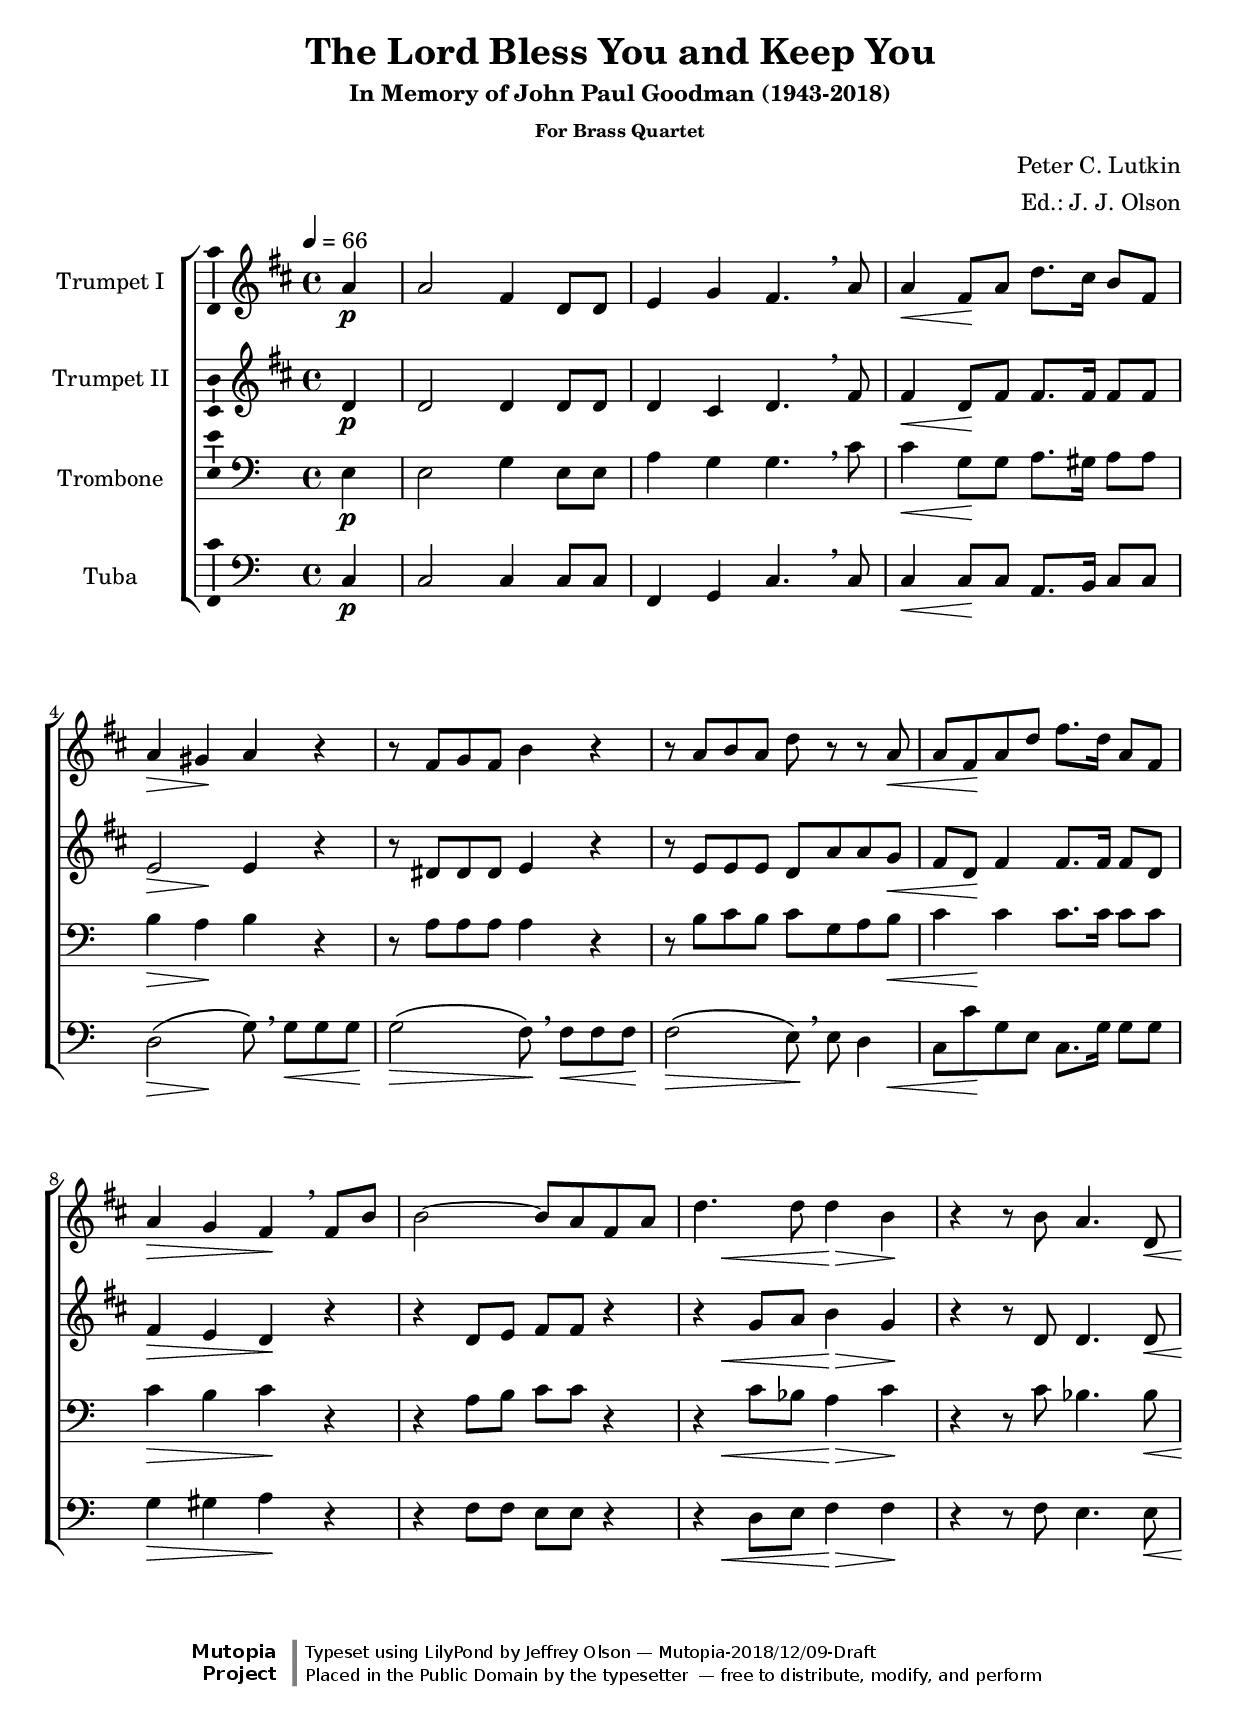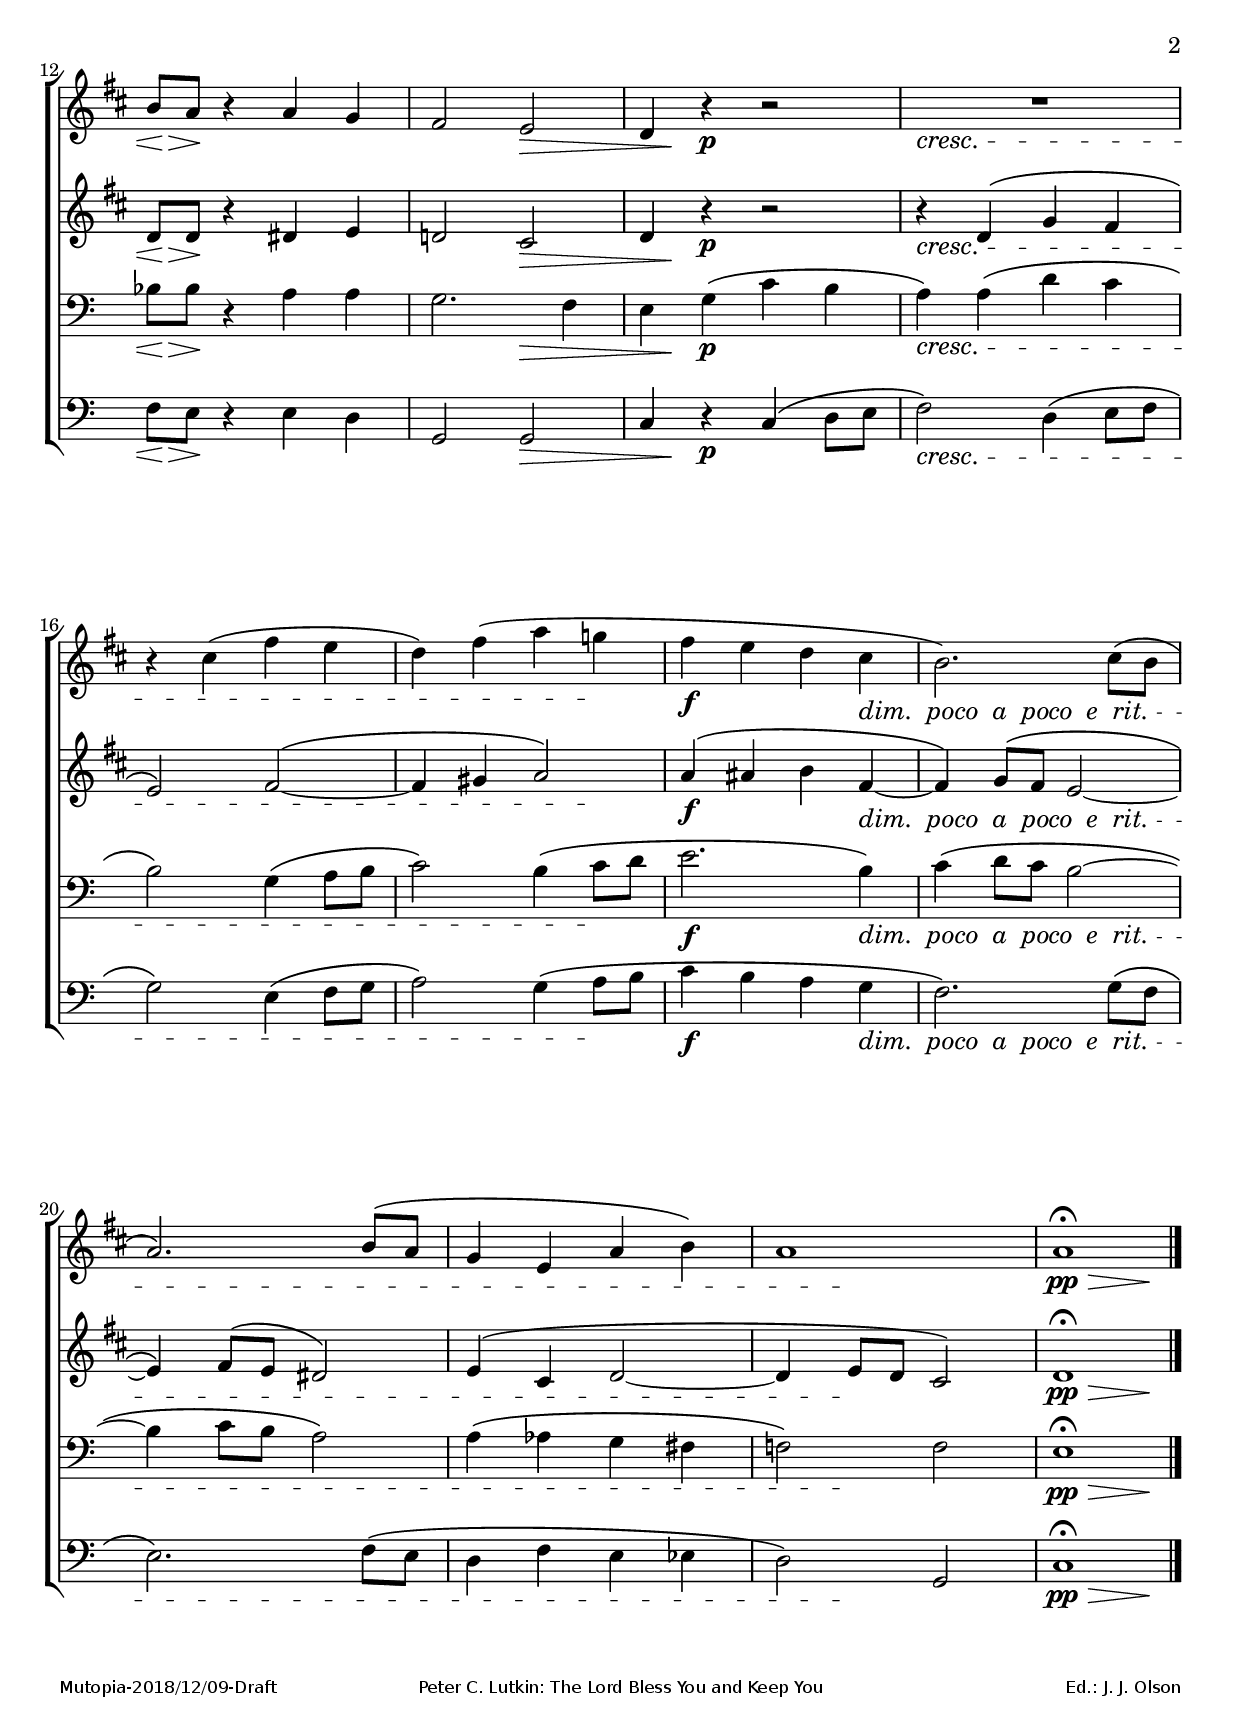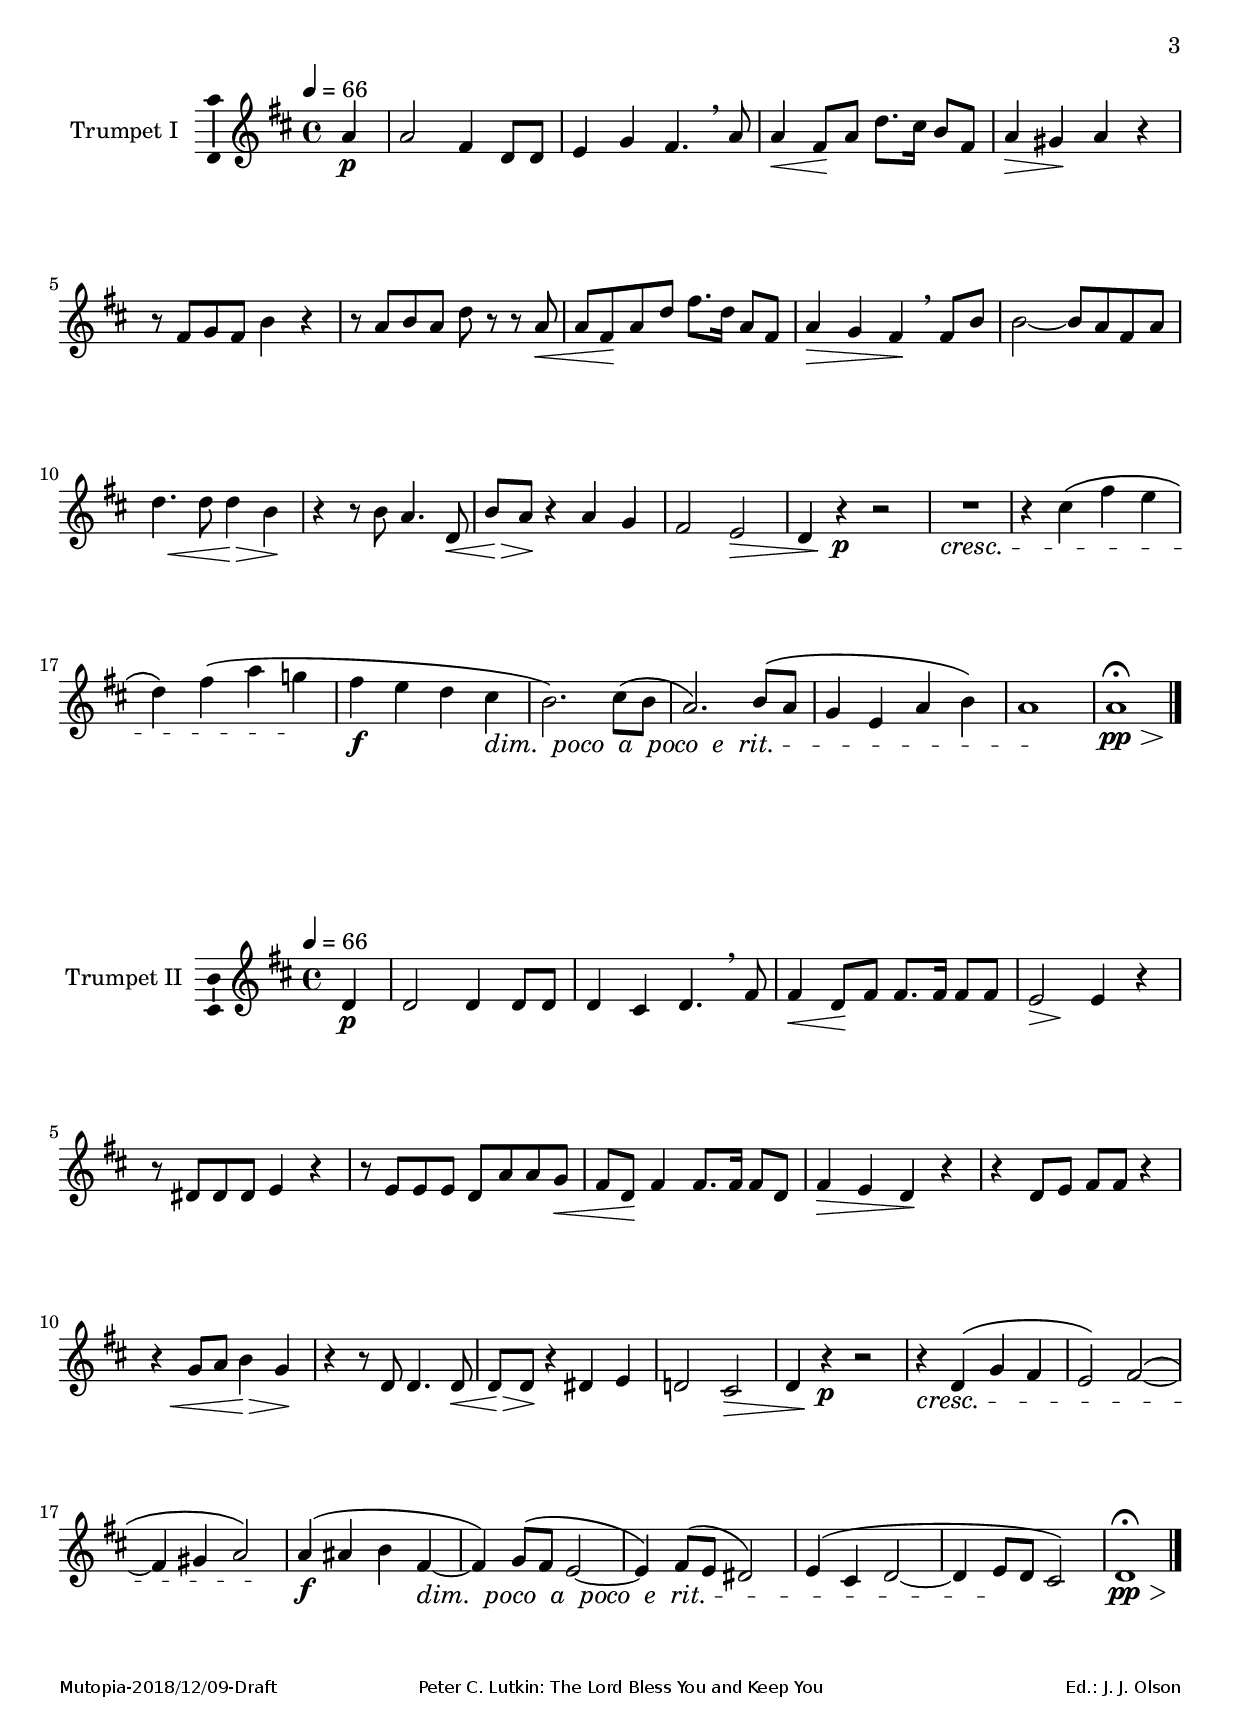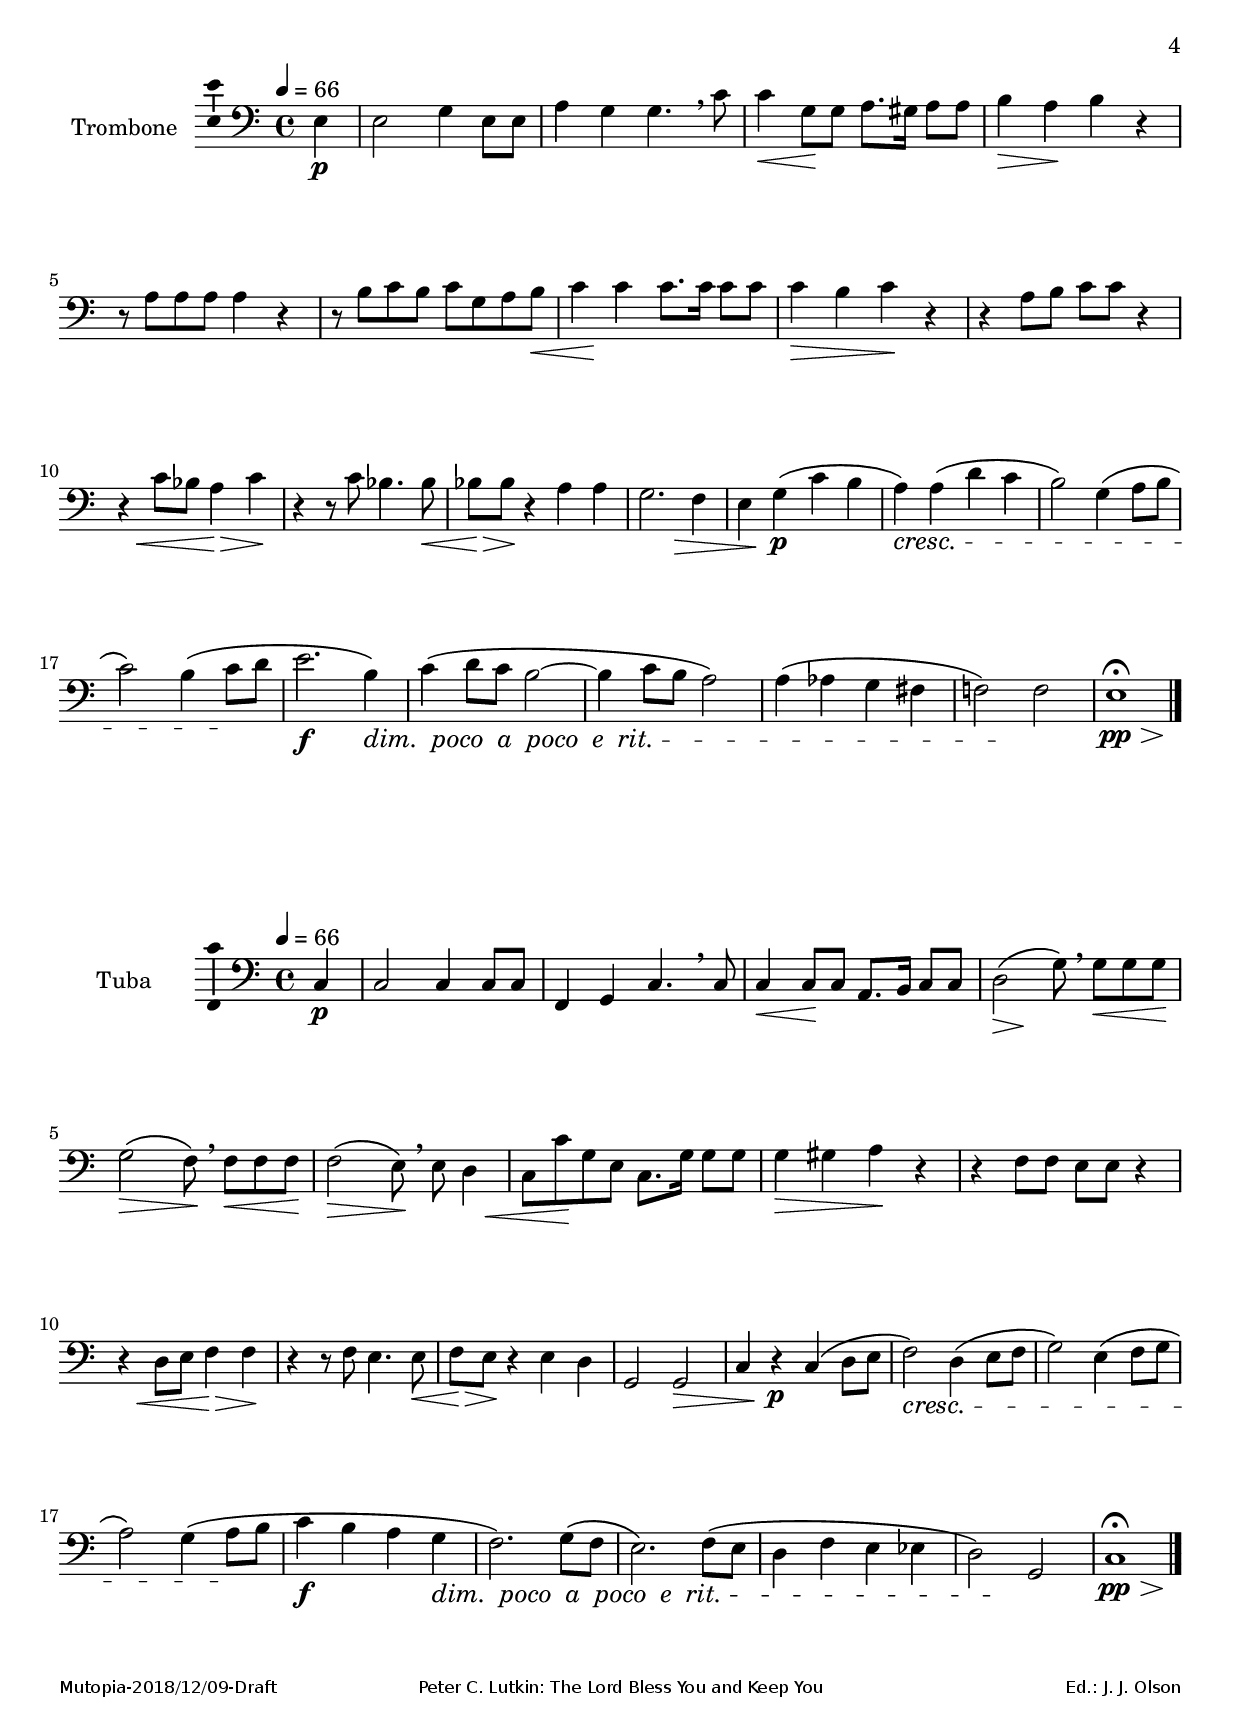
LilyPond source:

\version "2.18.2"

\header {
 title = "The Lord Bless You and Keep You"
 subtitle = \markup { \smaller "In Memory of John Paul Goodman (1943-2018)" }
 subsubtitle = \markup { \smaller "For Brass Quartet" }
 composer = "Peter C. Lutkin"
 arranger = "Ed.: J. J. Olson"
 date = "1900"
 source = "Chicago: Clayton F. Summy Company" % IMSLP525535
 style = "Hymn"
 mytagline = ##f

 %            o_
 %       (\___\/_____/)
 %  ~ ~ ~ ~ ~ / ~ ~ ~ ~ ~ ~ ~
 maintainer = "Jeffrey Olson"
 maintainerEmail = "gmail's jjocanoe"
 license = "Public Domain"

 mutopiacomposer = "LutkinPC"
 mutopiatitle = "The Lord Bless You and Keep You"
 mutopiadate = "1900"
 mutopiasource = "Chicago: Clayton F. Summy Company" % IMSLP525535
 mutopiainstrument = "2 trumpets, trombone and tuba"
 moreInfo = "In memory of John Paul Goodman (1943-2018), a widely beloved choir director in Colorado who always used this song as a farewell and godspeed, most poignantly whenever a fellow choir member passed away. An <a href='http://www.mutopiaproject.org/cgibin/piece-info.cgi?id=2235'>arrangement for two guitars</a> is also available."

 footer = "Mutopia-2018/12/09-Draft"
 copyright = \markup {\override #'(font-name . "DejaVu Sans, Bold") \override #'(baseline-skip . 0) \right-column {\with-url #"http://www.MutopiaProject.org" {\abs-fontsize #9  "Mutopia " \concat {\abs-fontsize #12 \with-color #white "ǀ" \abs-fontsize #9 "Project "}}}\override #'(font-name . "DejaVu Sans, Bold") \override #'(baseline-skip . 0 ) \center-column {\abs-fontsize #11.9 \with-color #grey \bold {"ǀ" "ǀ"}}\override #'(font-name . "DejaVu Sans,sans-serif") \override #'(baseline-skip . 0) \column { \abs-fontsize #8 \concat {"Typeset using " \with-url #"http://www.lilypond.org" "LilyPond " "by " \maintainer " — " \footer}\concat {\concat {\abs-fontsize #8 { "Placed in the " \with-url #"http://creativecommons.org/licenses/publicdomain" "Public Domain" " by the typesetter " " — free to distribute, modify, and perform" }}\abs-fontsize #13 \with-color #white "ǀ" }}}
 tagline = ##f
 comptitle = \markup { \concat { \composer ": " \title } }
 myfoot = \markup{ \override #'(font-name . "DejaVu Sans,sans-serif") \column { \vspace #2 \abs-fontsize #8 \fill-line { \line { \footer } \line { \comptitle } \line { \arranger } } } }
}


\paper{
  %page-count = #6
  %#(set-paper-size "a4")      %uncomment to test specific paper size
  %#(set-paper-size "letter")  %uncomment to test specific paper size
  indent = \indent + 8\mm
  top-margin = 8\mm
  bottom-margin = 8\mm
  ragged-last-bottom = ##f
  print-first-page-number = ##f
  evenHeaderMarkup = \oddHeaderMarkup % so all page numbers to right
  oddFooterMarkup = \markup { \column {
      \fill-line { \on-the-fly #first-page \column { \vspace #2 \fromproperty #'header:copyright } } 
      \fill-line { \on-the-fly #not-first-page \fromproperty #'header:myfoot }
    }
  }
  evenFooterMarkup = \oddFooterMarkup
}



% function to color notes that are near or out of range
#(define (color-pitch-range grob max-pitch hi-pitch lo-pitch min-pitch) 
  (let ((pitch (ly:event-property (event-cause grob) 'pitch) ))
    (if pitch
      (if (ly:pitch<? max-pitch pitch) (x11-color 'red)
        (if (ly:pitch<? pitch min-pitch) (x11-color 'blue)
          (if (ly:pitch<? hi-pitch pitch) (x11-color 'orange)
            (if (ly:pitch<? pitch lo-pitch) (x11-color 'green)
) ) ) ) ) ) )

% pitch limits for brass quartet
% absolute max and min attainable 
% comfortably attainable hi and lo 

#(define (trumpet-Bb-pitch-range grob) 
   (let ((max-pitch (ly:make-pitch  2 3 SHARP  ) )  ; F#6
         (hi-pitch  (ly:make-pitch  1 6 FLAT   ) )  ; Bb5
         (lo-pitch  (ly:make-pitch -1 2 NATURAL) )  ; E3
         (min-pitch (ly:make-pitch -1 2 NATURAL) )) ; E3
     (color-pitch-range grob max-pitch hi-pitch lo-pitch min-pitch)))

#(define (trombone-Bb-pitch-range grob) 
   (let ((max-pitch (ly:make-pitch  1 1 NATURAL) )  ; D5
         (hi-pitch  (ly:make-pitch  0 3 NATURAL) )  ; F4
         (lo-pitch  (ly:make-pitch -2 6 FLAT   ) )  ; Bb2
         (min-pitch (ly:make-pitch -2 6 FLAT   ) )) ; Bb2
     (color-pitch-range grob max-pitch hi-pitch lo-pitch min-pitch)))

#(define (tuba-F-pitch-range grob) 
   (let ((max-pitch (ly:make-pitch  0 5 NATURAL) )  ; A4
         (hi-pitch  (ly:make-pitch  0 3 NATURAL) )  ; F4
         (lo-pitch  (ly:make-pitch -3 6 NATURAL) )  ; B1
         (min-pitch (ly:make-pitch -3 3 NATURAL) )) ; F1
     (color-pitch-range grob max-pitch hi-pitch lo-pitch min-pitch)))

% tempo/dynamics
acl = _\markup { \smaller \italic "accel." }
rit = _\markup { \smaller \italic "rit." }
dim = _\markup { \smaller \italic "dim." }
crc = _\markup { \smaller \italic "cresc." }
dol = ^\markup { \center-align \smaller \italic "dolce" }
dcf = _\markup { \smaller \italic "D.C." }
fin = _\markup { \smaller \italic "Fin" }
pco = _\markup { \smaller \italic "poco" }
ahh = _\markup { \smaller \italic "a" }
ehh = _\markup { \smaller \italic "e" }

global = {
  \key c \major
  \time 4/4
  \tempo 4=66
}


soprano = \transpose c d {
  \transposition bes
  \global
  \partial 4 { g'4 } | %0
  g'2 e'4 c'8 c' | %1
  d'4 f' e'4. \breathe g'8 | %2
  g'4 e'8 g' c''8. b'16 a'8 e' | %3
  g'4 fis' g' r | %4
  
  r8 e' f' e' a'4 r | %5
  r8 g' a' g' c'' r r g' | %6
  g'8 e' g' c'' e''8. c''16 g'8 e' | %7
  g'4 f' e' \breathe e'8 a' | %8
  a'2~ a'8 g' e' g' | %9
  c''4. c''8 c''4 a' | %10
  r4 r8 a' g'4. c'8 | %11
  a'8 g' r4 g' f' | %12
  e'2 d' | %13
  
  c'4 r r2 | %14
  R1 | %15
  r4 b'\( e'' d'' | %16
  c''4\) e''\( g'' f''! | %17
  e''4 d'' c'' b' | %18
  a'2.\) b'8\( a' | %19
  g'2.\) a'8\( g' | %20
  f'4 d' g' a'\) | %21
  g'1 | %22
  g'1\fermata | %23
  \bar "|."
  
}

alto = \transpose c d {
  \transposition bes
  \global
  \partial 4 { c'4 } | %0
  c'2 c'4 c'8 c' | %1
  c'4 b c'4. \breathe e'8 | %2
  e'4 c'8 e' e'8. e'16 e'8 e' | %3
  d'2 d'4 r | %4
  
  r8 cis' cis' cis' d'4 r | %5
  r8 d' d' d' c' g' g' f' | %6
  e'8 c' e'4 e'8. e'16 e'8 c' | %7
  e'4 d' c' r | %8
  r4 c'8 d' e' e' r4 | %9
  r4 f'8 g' a'4 f' | %10
  r4 r8 c'8 c'4. c'8 | %11
  c'8 c' r4 cis' d' | %12
  c'!2 b | %13
  
  c'4 r r2 | %14
  r4 c'^\( f' e' | %15
  d'2\) e'~^\( | %16
  e'4 fis' g'2\) | %17
  g'4\( gis' a' e'~ | %18
  e'4\) f'8^\( e' d'2~ | %19
  d'4\) e'8^\( d' cis'2\) | %20
  d'4^\( b c'2~ | %21
  c'4 d'8 c' b2\) | %22
  c'1\fermata | %23
  \bar "|."
}

tenor = \transpose c c {
  \global
  \clef "bass"
  \partial 4 { e4 } | %0
  e2 g4 e8 e | %1
  a4 g g4. \breathe c'8 | %2
  c'4 g8 g a8. gis16 a8 a | %3
  b4 a b r | %4
  
  r8 a a a a4 r | %5
  r8 b c' b c' g a b | %6
  c'4 c' c'8. c'16 c'8 c' | %7
  c'4 b c' r | %8
  r4 a8 b c' c' r4 | %9
  r4 c'8 bes a4 c' | %10
  r4 r8 c' bes4. bes8 | %11
  bes8 bes r4 a a | %12
  g2. f4 | %13
  
  e4 g\( c' b | %14
  a4\) a\( d' c' | %15
  b2\) g4\( a8 b | %16
  c'2\) b4\( c'8 d' | %17
  e'2. b4\) | %18
  c'4\( d'8 c' b2~ | %19
  b4 c'8 b a2\) | %20
  a4\( aes g fis | %21
  f!2\) f | %22
  e1\fermata | %23
  \bar "|."
  
}

bass = \transpose c c {
  \global
  \clef "bass"
  \partial 4 { c4 } | %0
  c2 c4 c8 c | %1
  f,4 g, c4. \breathe c8 | %2
  c4 c8 c a,8. b,16 c8 c | %3
  d2\( g8\) \breathe g\< g g\! | %4
  
  g2\(\> f8\)\! \breathe f\< f f\! | %5
  f2\(\> e8\)\! \breathe e d4 | %6
  c8 c' g e c8. g16 g8 g | %7
  g4 gis a r | %8
  r4 f8 f e e r4 | %9
  r4 d8 e f4 f | %10
  r4 r8 f8 e4. e8 | %11
  f8 e r4 e4 d | %12
  g,2 g, | %13
  
  c4 r c\( d8 e | %14
  f2\) d4\( e8 f | %15
  g2\) e4\( f8 g | %16
  a2\) g4\( a8 b | %17
  c'4 b a g | %18
  f2.\) g8\( f | %19
  e2.\) f8\( e | %20
  d4 f e es | %21
  d2\) g, | %22
  c1\fermata | %23
  \bar "|."
  
}

% layout control for brass quartet score
pageQuartet = {
  \partial 4 { s4 } | %0
  s1 %1
  s1 %2
  s1 %3
  \break
  s1 %4
  s1 %5
  s1 %6
  s1 %7
  \break
  s1 %8
  s1 %9
  s1 %10
  s1 %11
  \break
  s1 %12
  s1 %13
  s1 %14
  s1 %15
  \break
  s1 %16
  s1 %17
  s1 %18
  s1 %19
  \break
  s1 %20
  s1 %21
  s1 %22
  s1 %23
  \pageBreak
}

% layout control for individual parts
pageParts = {
  \partial 4 { s4 } | %0
  s1 %1
  s1 %2
  s1 %3
  s1 %4
  \break
  s1 %5
  s1 %6
  s1 %7
  s1 %8
  s1 %9
  \break
  s1 %10
  s1 %11
  s1 %12
  s1 %13
  s1 %14
  s1 %15
  s1 %16
  \break
  s1 %17
  s1 %18
  s1 %19
  s1 %20
  s1 %21
  s1 %22
  s1 %23
}

dimpoco =
#(make-music 'DecrescendoEvent
             'span-direction START
             'span-type 'text
             'span-text "dim.  poco  a  poco  e  rit.")

% common dynamics
crescendi = {
  \partial 4 { s4\p } | %0
  s4 s4 s4 s4 %1
  s4 s4 s4 s4 %2
  s4\< s8\! s8 s4 s4 %3
  s4\> s4\! s4 s4 %4
  s4 s4 s4 s4 %5
  s4 s4 s4 s8 s8\< %6
  s8 s8\! s4 s4 s4 %7
  s4\> s4 s4\! s4 %8
  s4 s4 s4 s4 %9
  s8 s8\< s4 s4\> s4\! %10
  s4 s4 s4 s8 s8\< %11
  s16 s16\> s8\! s8 s8 s4 s4 %12
  s4 s4 s4\> s4 %13
  s8 s8\! s4\p s4 s4 %14
  s4\cresc s4 s4 s4 %15
  s4 s4 s4 s4 %16
  s4 s4 s4 s4\! %17
  s4\f s4 s4 s4\dimpoco %18
  s4 s4 s4 s4 %19
  s4 s4 s4 s4 %20
  s4 s4 s4 s4 %21
  s4 s4\! s4 s4 %22
  s4\pp\> s4 s4 s4\! %23
}

% a tempo track to control midi
tempO = {
  \partial 4 { \tempo 4=75 s4 } | %0
  \tempo 4=75 s4  \tempo 4=74 s4  \tempo 4=73 s4  \tempo 4=73 s4 %1
  \tempo 4=72 s4  \tempo 4=70 s4  \tempo 4=65 s4  \tempo 4=70 s4 %2
  \tempo 4=69 s4  \tempo 4=71 s4  \tempo 4=72 s4  \tempo 4=72 s4 %3
  \tempo 4=72 s4  \tempo 4=72 s4  \tempo 4=71 s4  \tempo 4=69 s4 %4
  \tempo 4=68 s4  \tempo 4=68 s4  \tempo 4=66 s4  \tempo 4=66 s4 %5
  \tempo 4=66 s4  \tempo 4=65 s4  \tempo 4=65 s4  \tempo 4=65 s4 %6
  \tempo 4=67 s4  \tempo 4=69 s4  \tempo 4=65 s4  \tempo 4=64 s4 %7
  \tempo 4=63 s4  \tempo 4=62 s4  \tempo 4=62 s4  \tempo 4=61 s4 %8
  \tempo 4=61 s4  \tempo 4=62 s4  \tempo 4=67 s4  \tempo 4=69 s4 %9
  \tempo 4=62 s4  \tempo 4=61 s4  \tempo 4=60 s4  \tempo 4=61 s4 %10
  \tempo 4=61 s4  \tempo 4=63 s4  \tempo 4=62 s4  \tempo 4=63 s4 %11
  \tempo 4=63 s4  \tempo 4=63 s4  \tempo 4=62 s4  \tempo 4=62 s4 %12
  \tempo 4=62 s4  \tempo 4=63 s4  \tempo 4=63 s4  \tempo 4=64 s4 %13
  \tempo 4=64 s4  \tempo 4=65 s4  \tempo 4=65 s4  \tempo 4=66 s4 %14
  \tempo 4=68 s4  \tempo 4=68 s4  \tempo 4=69 s4  \tempo 4=70 s4 %15
  \tempo 4=71 s4  \tempo 4=71 s4  \tempo 4=72 s4  \tempo 4=72 s4 %16
  \tempo 4=74 s4  \tempo 4=73 s4  \tempo 4=73 s4  \tempo 4=73 s4 %17
  \tempo 4=73 s4  \tempo 4=71 s4  \tempo 4=70 s4  \tempo 4=69 s4 %18
  \tempo 4=66 s4  \tempo 4=65 s4  \tempo 4=65 s4  \tempo 4=65 s4 %19
  \tempo 4=62 s4  \tempo 4=62 s4  \tempo 4=62 s4  \tempo 4=63 s4 %20
  \tempo 4=62 s4  \tempo 4=62 s4  \tempo 4=60 s4  \tempo 4=60 s4 %21
  \tempo 4=52 s4  \tempo 4=55 s4  \tempo 4=56 s4  \tempo 4=56 s4 %22
  \tempo 4=56 s4  \tempo 4=57 s4  \tempo 4=59 s4  \tempo 4=60 s4 %23
}


% for layout of quartet without midi
\score {
  \new ChoirStaff <<
    \new Staff \with {
      instrumentName = \markup{ "Trumpet I" }
    } {
      \override Staff.NoteHead.color = #trumpet-Bb-pitch-range 
      <<
        \new Voice = "soprano" \with { \consists "Ambitus_engraver" } { \soprano }
        \pageQuartet
        \crescendi
      >>
    }
    \new Staff \with {
      instrumentName = \markup{ "Trumpet II" }
    } {
      \override Staff.NoteHead.color = #trumpet-Bb-pitch-range 
      <<
        \new Voice = "alto" \with { \consists "Ambitus_engraver" } { \alto }
        \crescendi
      >>
    }
    \new Staff \with {
      instrumentName = \markup{ "Trombone" }
    } {
      \override Staff.NoteHead.color = #trombone-Bb-pitch-range  
      <<
        \new Voice = "tenor" \with { \consists "Ambitus_engraver" } { \tenor }
        \crescendi
      >>
    }
    \new Staff \with {
      instrumentName = \markup{ "Tuba" }
    } {
      \override Staff.NoteHead.color = #tuba-F-pitch-range  
      <<
        \new Voice = "bass" \with { \consists "Ambitus_engraver" } { \bass }
        \crescendi
      >>
    }
  >>
  \layout { }
}


% for tempo controlled midi of quartet
\score {
  \new ChoirStaff <<
    \new Staff \with {
      midiInstrument = "trumpet"
    } {
      <<
        { \soprano }
        { \tempO }
      >>
    }
    \new Staff \with {
      midiInstrument = "trumpet"
    } {
      <<
        { \alto }
      >>
    }
    \new Staff \with {
      midiInstrument = "trombone"
    } { 
      <<
        { \tenor }
      >>
    }
    \new Staff \with {
      midiInstrument = "tuba"
    } { 
      <<
        { \bass }
      >>
    }
  >>
  \midi { }
}


\score {
  \new Staff \with {
    instrumentName = \markup{ "Trumpet I" }
  } {
    %\override Staff.NoteHead.color = #trumpet-Bb-pitch-range 
    <<
      \new Voice = "soprano" \with { \consists "Ambitus_engraver" } { \soprano }
      { \pageParts }
      { \crescendi }
    >>
  }
  \layout { }
}


\score {
  \new Staff \with {
    instrumentName = \markup{ "Trumpet II" }
  } {
    %\override Staff.NoteHead.color = #trumpet-Bb-pitch-range 
    <<
      \new Voice = "alto" \with { \consists "Ambitus_engraver" } { \alto }
      { \pageParts }
      { \crescendi }
    >>
  }
  \layout { }
}


\score {
  \new Staff \with {
    instrumentName = \markup{ "Trombone" }
  } {
    %\override Staff.NoteHead.color = #trombone-Bb-pitch-range  
    <<
      \new Voice = "tenor" \with { \consists "Ambitus_engraver" } { \tenor }
      { \pageParts }
      { \crescendi }
    >>
  }
  \layout { }
}


\score {
  \new Staff \with {
    instrumentName = \markup{ "Tuba" }
  } {
    %\override Staff.NoteHead.color = #tuba-F-pitch-range  
    <<
      \new Voice = "bass" \with { \consists "Ambitus_engraver" } { \bass }
      { \pageParts }
      { \crescendi }
    >>
  }
  \layout { }
}
